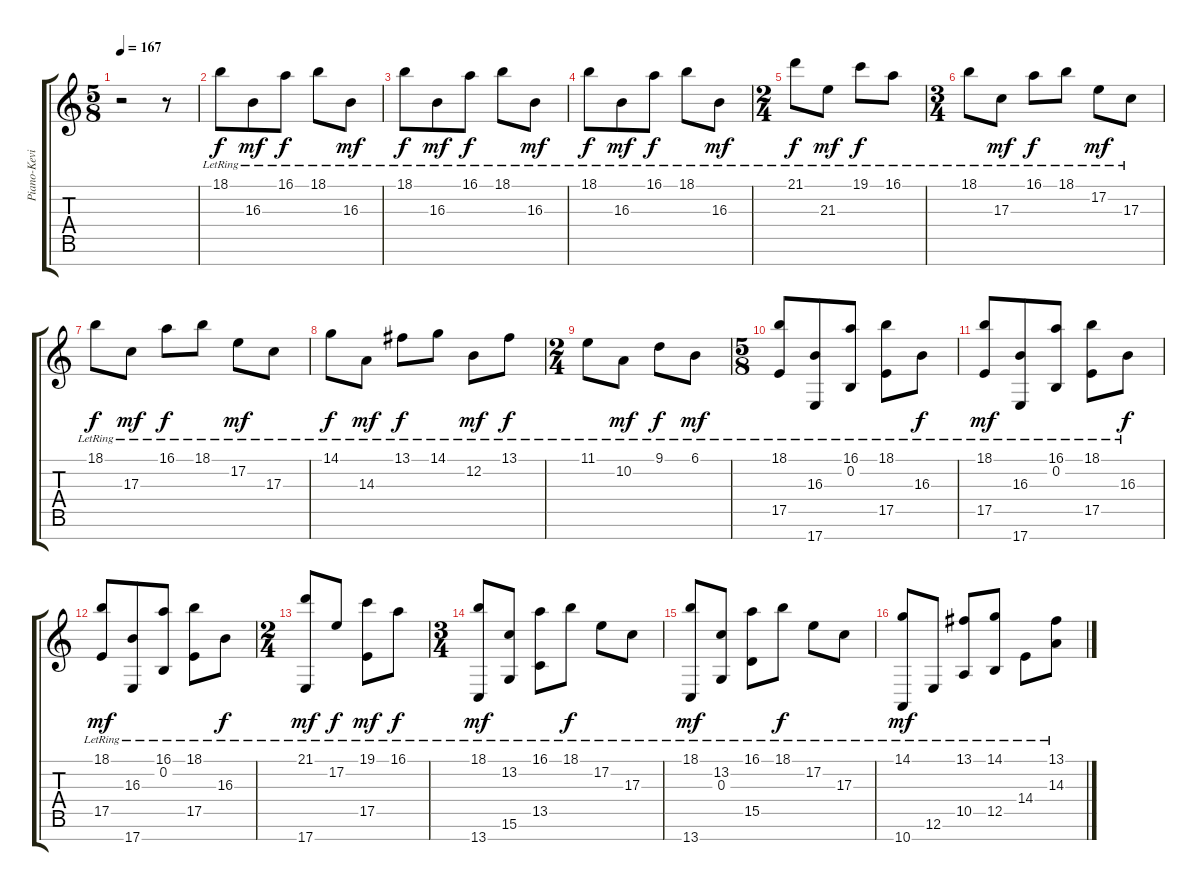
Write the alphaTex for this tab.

\track ("Piano-Kevin Moore" "Piano-Kevi") {instrument brightacousticpiano}
\staff {score tabs}
\tuning (F4 B3 G3 D3 B2 E2 B1) {hide}
\ts (5 8)
\tempo 167
\clef g2
\ks c
r.2{dy f instrument brightacousticpiano} r.8 |
18.1{lr}.8 16.3{lr}.8{dy mf} 16.1{lr}.8{dy f} 18.1{lr}.8 16.3{lr}.8{dy mf} |
18.1{lr}.8{dy f} 16.3{lr}.8{dy mf} 16.1{lr}.8{dy f} 18.1{lr}.8 16.3{lr}.8{dy mf} |
18.1{lr}.8{dy f} 16.3{lr}.8{dy mf} 16.1{lr}.8{dy f} 18.1{lr}.8 16.3{lr}.8{dy mf} |
\ts (2 4)
21.1{lr}.8{dy f} 21.3{lr}.8{dy mf} 19.1{lr}.8{dy f} 16.1{lr}.8 |
\ts (3 4)
18.1{lr}.8 17.3{lr}.8{dy mf} 16.1{lr}.8{dy f} 18.1{lr}.8 17.2{lr}.8{dy mf} 17.3{lr}.8 |
18.1{lr}.8{dy f} 17.3{lr}.8{dy mf} 16.1{lr}.8{dy f} 18.1{lr}.8 17.2{lr}.8{dy mf} 17.3{lr}.8 |
14.1{lr}.8{dy f} 14.3{lr}.8{dy mf} 13.1{lr}.8{dy f} 14.1{lr}.8 12.2{lr}.8{dy mf} 13.1{lr}.8{dy f} |
\ts (2 4)
11.1{lr}.8 10.2{lr}.8{dy mf} 9.1{lr}.8{dy f} 6.1{lr}.8{dy mf} |
\ts (5 8)
(18.1{lr} 17.5{lr}).8 (16.3{lr} 17.7{lr}).8 (16.1{lr} 0.2{lr}).8 (18.1{lr} 17.5{lr}).8 16.3{lr}.8{dy f} |
(18.1{lr} 17.5{lr}).8{dy mf} (16.3{lr} 17.7{lr}).8 (16.1{lr} 0.2{lr}).8 (18.1{lr} 17.5{lr}).8 16.3{lr}.8{dy f} |
(18.1{lr} 17.5{lr}).8{dy mf} (16.3{lr} 17.7{lr}).8 (16.1{lr} 0.2{lr}).8 (18.1{lr} 17.5{lr}).8 16.3{lr}.8{dy f} |
\ts (2 4)
(21.1{lr} 17.7{lr}).8{dy mf} 17.2{lr}.8{dy f} (19.1{lr} 17.5{lr}).8{dy mf} 16.1{lr}.8{dy f} |
\ts (3 4)
(18.1{lr} 13.7{lr}).8{dy mf} (13.2{lr} 15.6{lr}).8 (16.1{lr} 13.5{lr}).8 18.1{lr}.8{dy f} 17.2{lr}.8 17.3{lr}.8 |
(18.1{lr} 13.7{lr}).8{dy mf} (13.2{lr} 0.3{lr}).8 (16.1{lr} 15.5{lr}).8 18.1{lr}.8{dy f} 17.2{lr}.8 17.3{lr}.8 |
(14.1{lr} 10.7{lr}).8{dy mf} 12.6{lr}.8 (13.1{lr} 10.5{lr}).8 (14.1{lr} 12.5{lr}).8 14.4{lr}.8 (13.1{lr} 14.3{lr}).8
